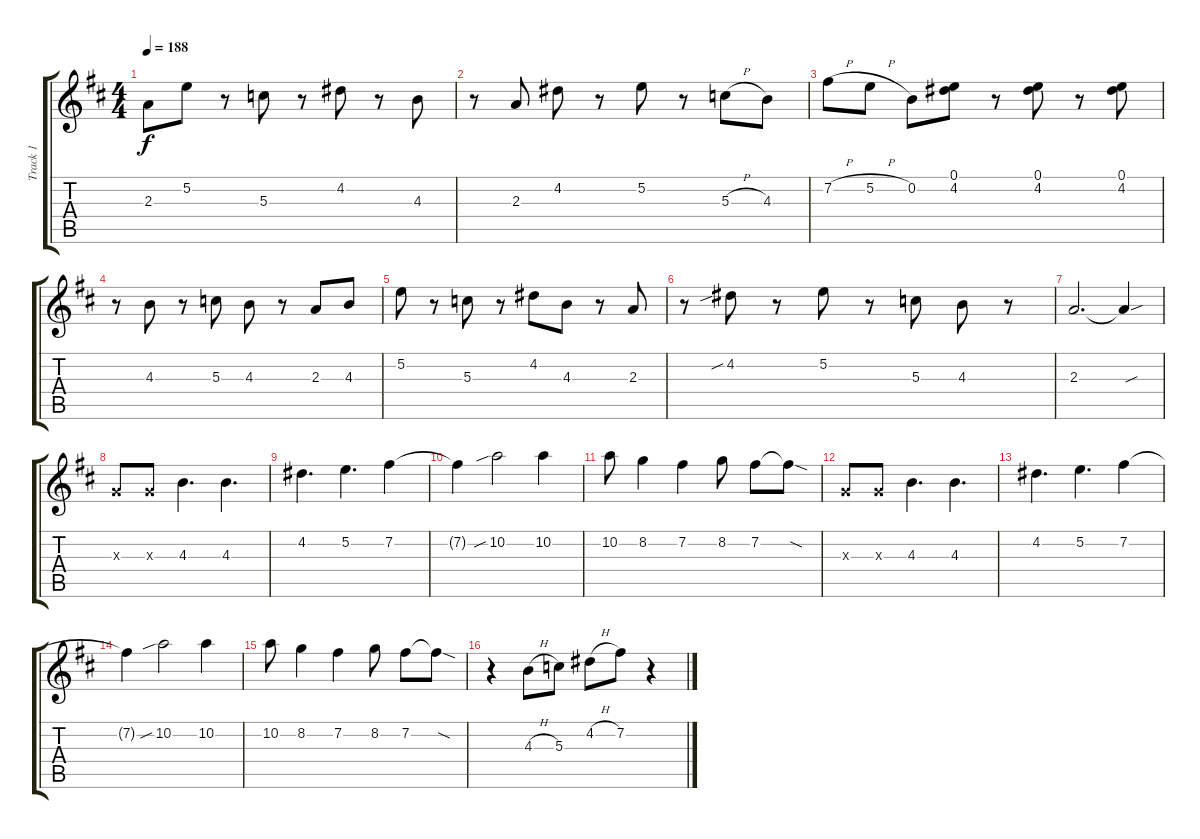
\track ("Track 1" "Track 1") {instrument overdrivenguitar}
\staff {score tabs}
\tuning (E4 B3 G3 B2 Gb2 B1) {hide}
\ts (4 4)
\tempo 188
\clef g2
\ks bminor
2.3.8{dy f} 5.2.8 r.8 5.3.8 r.8 4.2.8 r.8 4.3.8 |
r.8 2.3.8 4.2.8 r.8 5.2.8 r.8 5.3{h}.8 4.3.8 |
7.2{h}.8 5.2{h}.8 0.2.8 (0.1 4.2).8 r.8 (0.1 4.2).8 r.8 (0.1 4.2).8 |
r.8 4.3.8 r.8 5.3.8 4.3.8 r.8 2.3.8 4.3.8 |
5.2.8 r.8 5.3.8 r.8 4.2.8 4.3.8 r.8 2.3.8 |
r.8 4.2{sib}.8 r.8 5.2.8 r.8 5.3.8 4.3.8 r.8 |
2.3.2{d} 2.3{sou t}.4 |
0.3{x}.8 0.3{x}.8 4.3.4{d} 4.3.4{d} |
4.2.4{d} 5.2.4{d} 7.2.4 |
7.2{t}.4 10.2{sib}.2 10.2.4 |
10.2.8 8.2.4 7.2.4 8.2.8 7.2.8 7.2{sod t}.8 |
0.3{x}.8 0.3{x}.8 4.3.4{d} 4.3.4{d} |
4.2.4{d} 5.2.4{d} 7.2.4 |
7.2{t}.4 10.2{sib}.2 10.2.4 |
10.2.8 8.2.4 7.2.4 8.2.8 7.2.8 7.2{sod t}.8 |
r.4 4.3{h}.8 5.3.8 4.2{h}.8 7.2.8 r.4
